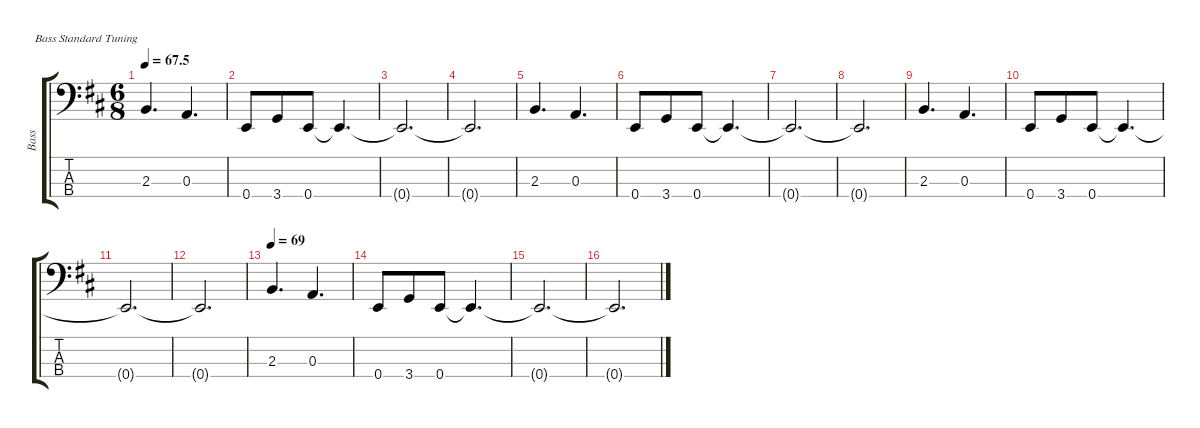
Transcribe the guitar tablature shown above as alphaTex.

\defaultSystemsLayout 4
\hideDynamics
\bracketExtendMode groupsimilarinstruments
\firstSystemTrackNameMode fullname
\otherSystemsTrackNameOrientation horizontal
\track ("Bass" "bass") {defaultSystemsLayout 8 instrument electricbassfinger}
\staff {score tabs}
\tuning (G2 D2 A1 E1)
\ts (6 8)
\tempo
67.5
\accidentals auto
\clef f4
\ottava regular
\simile none
\ks bminor
2.3{acc forcenatural}.4{d dy ff beam Up} 0.3{acc forcenatural}.4{d beam Up} |
0.4{acc forcenatural}.8{beam Up} 3.4{acc forcenatural}.8{beam Up} 0.4{acc forcenatural}.8{beam Up} 0.4{t acc forcenatural}.4{d beam Up} |
0.4{t acc forcenatural}.2{d beam Up} |
0.4{t acc forcenatural}.2{d beam Up} |
2.3{acc forcenatural}.4{d beam Up} 0.3{acc forcenatural}.4{d beam Up} |
0.4{acc forcenatural}.8{beam Up} 3.4{acc forcenatural}.8{beam Up} 0.4{acc forcenatural}.8{beam Up} 0.4{t acc forcenatural}.4{d beam Up} |
0.4{t acc forcenatural}.2{d beam Up} |
0.4{t acc forcenatural}.2{d beam Up} |
2.3{acc forcenatural}.4{d beam Up} 0.3{acc forcenatural}.4{d beam Up} |
0.4{acc forcenatural}.8{beam Up} 3.4{acc forcenatural}.8{beam Up} 0.4{acc forcenatural}.8{beam Up} 0.4{t acc forcenatural}.4{d beam Up} |
0.4{t acc forcenatural}.2{d beam Up} |
0.4{t acc forcenatural}.2{d beam Up} |
\tempo 69
2.3{acc forcenatural}.4{d beam Up} 0.3{acc forcenatural}.4{d beam Up} |
0.4{acc forcenatural}.8{beam Up} 3.4{acc forcenatural}.8{beam Up} 0.4{acc forcenatural}.8{beam Up} 0.4{t acc forcenatural}.4{d beam Up} |
0.4{t acc forcenatural}.2{d beam Up} |
0.4{t acc forcenatural}.2{d beam Up}
